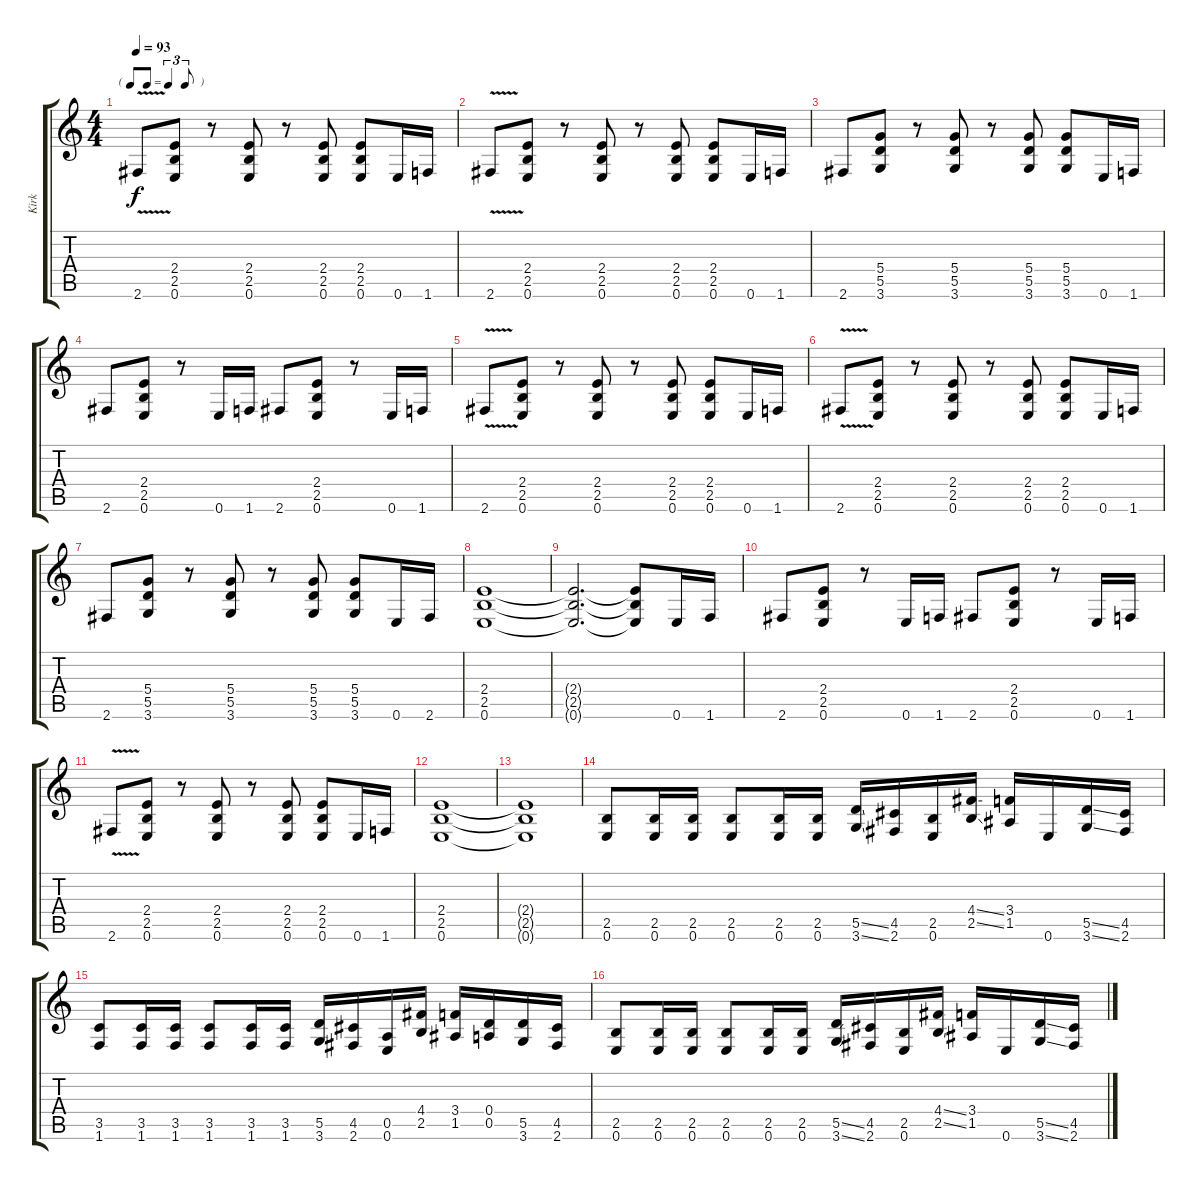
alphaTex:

\track ("Kirk" "Kirk") {instrument distortionguitar}
\staff {score tabs}
\tuning (E4 B3 G3 D3 A2 E2) {hide}
\ts (4 4)
\tf triplet8th
\tempo 93
\clef g2
\ks c
2.6{v}.8{dy f} (2.4 2.5 0.6).8 r.8 (2.4 2.5 0.6).8 r.8 (2.4 2.5 0.6).8 (2.4 2.5 0.6).8 0.6.16 1.6.16 |
2.6{v}.8 (2.4 2.5 0.6).8 r.8 (2.4 2.5 0.6).8 r.8 (2.4 2.5 0.6).8 (2.4 2.5 0.6).8 0.6.16 1.6.16 |
2.6.8 (5.4 5.5 3.6).8 r.8 (5.4 5.5 3.6).8 r.8 (5.4 5.5 3.6).8 (5.4 5.5 3.6).8 0.6.16 1.6.16 |
2.6.8 (2.4 2.5 0.6).8 r.8 0.6.16 1.6.16 2.6.8 (2.4 2.5 0.6).8 r.8 0.6.16 1.6.16 |
2.6{v}.8 (2.4 2.5 0.6).8 r.8 (2.4 2.5 0.6).8 r.8 (2.4 2.5 0.6).8 (2.4 2.5 0.6).8 0.6.16 1.6.16 |
2.6{v}.8 (2.4 2.5 0.6).8 r.8 (2.4 2.5 0.6).8 r.8 (2.4 2.5 0.6).8 (2.4 2.5 0.6).8 0.6.16 1.6.16 |
2.6.8 (5.4 5.5 3.6).8 r.8 (5.4 5.5 3.6).8 r.8 (5.4 5.5 3.6).8 (5.4 5.5 3.6).8 0.6.16 2.6.16 |
(2.4 2.5 0.6).1 |
(2.4{t} 2.5{t} 0.6{t}).2{d} (2.4{t} 2.5{t} 0.6{t}).8 0.6.16 1.6.16 |
2.6.8 (2.4 2.5 0.6).8 r.8 0.6.16 1.6.16 2.6.8 (2.4 2.5 0.6).8 r.8 0.6.16 1.6.16 |
2.6{v}.8 (2.4 2.5 0.6).8 r.8 (2.4 2.5 0.6).8 r.8 (2.4 2.5 0.6).8 (2.4 2.5 0.6).8 0.6.16 1.6.16 |
(2.4 2.5 0.6).1 |
(2.4{t} 2.5{t} 0.6{t}).1 |
(2.5 0.6).8 (2.5 0.6).16 (2.5 0.6).16 (2.5 0.6).8 (2.5 0.6).16 (2.5 0.6).16 (5.5{ss} 3.6{ss}).16 (4.5 2.6).16 (2.5 0.6).16 (4.4{ss} 2.5{ss}).16 (3.4 1.5).16 0.6.16 (5.5{ss} 3.6{ss}).16 (4.5 2.6).16 |
(3.5 1.6).8 (3.5 1.6).16 (3.5 1.6).16 (3.5 1.6).8 (3.5 1.6).16 (3.5 1.6).16 (5.5 3.6).16 (4.5 2.6).16 (0.5 0.6).16 (4.4 2.5).16 (3.4 1.5).16 (0.4 0.5).16 (5.5 3.6).16 (4.5 2.6).16 |
(2.5 0.6).8 (2.5 0.6).16 (2.5 0.6).16 (2.5 0.6).8 (2.5 0.6).16 (2.5 0.6).16 (5.5{ss} 3.6{ss}).16 (4.5 2.6).16 (2.5 0.6).16 (4.4{ss} 2.5{ss}).16 (3.4 1.5).16 0.6.16 (5.5{ss} 3.6{ss}).16 (4.5 2.6).16
